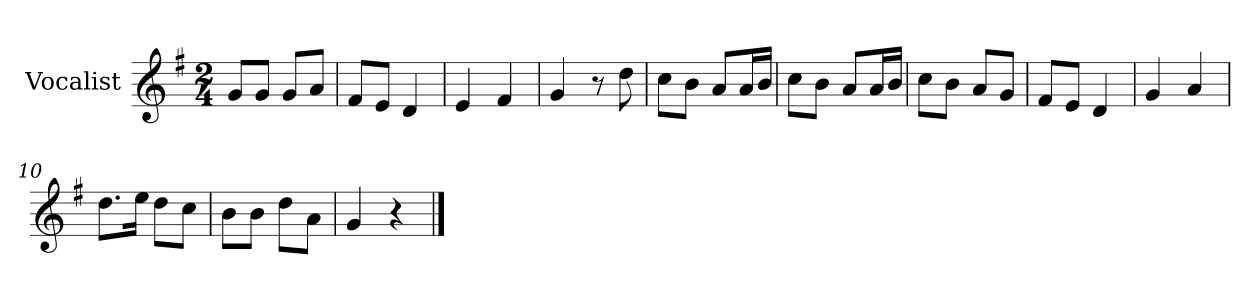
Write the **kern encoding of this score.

**kern
*part1
*staff1
*I"Vocalist
*k[f#]
*G:
*M2/4
=1
8gL
8gJ
8gL
8aJ
=2
8f#L
8eJ
4d
=3
4e
4f#
=4
4g
8r
8dd
=5
8ccL
8bJ
8aL
16aL
16bJJ
=6
8ccL
8bJ
8aL
16aL
16bJJ
=7
8ccL
8bJ
8aL
8gJ
=8
8f#L
8eJ
4d
=9
4g
4a
=10
8.ddL
16eeJk
8ddL
8ccJ
=11
8bL
8bJ
8ddL
8aJ
=12
4g
4r
==
*-
